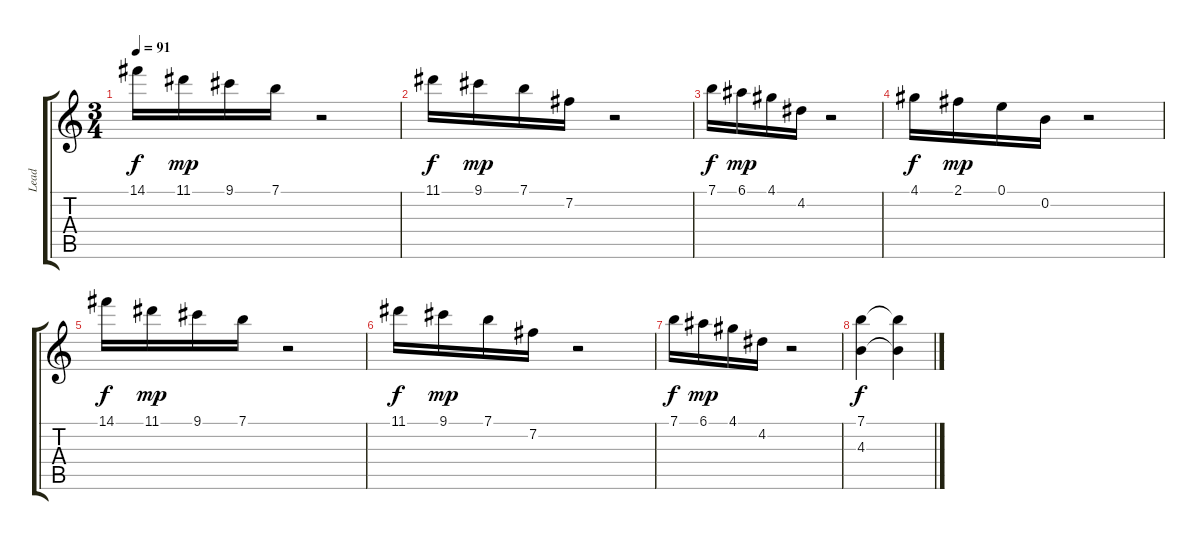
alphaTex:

\track ("Lead" "Lead") {instrument acousticguitarsteel}
\staff {score tabs}
\tuning (E4 B3 G3 D3 A2 E2) {hide}
\ts (3 4)
\tempo 91
\clef g2
\ks c
14.1.16{dy f} 11.1.16{dy mp} 9.1.16 7.1.16 r.2 |
11.1.16{dy f} 9.1.16{dy mp} 7.1.16 7.2.16 r.2 |
7.1.16{dy f} 6.1.16{dy mp} 4.1.16 4.2.16 r.2 |
4.1.16{dy f} 2.1.16{dy mp} 0.1.16 0.2.16 r.2 |
14.1.16{dy f} 11.1.16{dy mp} 9.1.16 7.1.16 r.2 |
11.1.16{dy f} 9.1.16{dy mp} 7.1.16 7.2.16 r.2 |
7.1.16{dy f} 6.1.16{dy mp} 4.1.16 4.2.16 r.2 |
(7.1 4.3).4{dy f} (7.1{t} 4.3{t}).4
